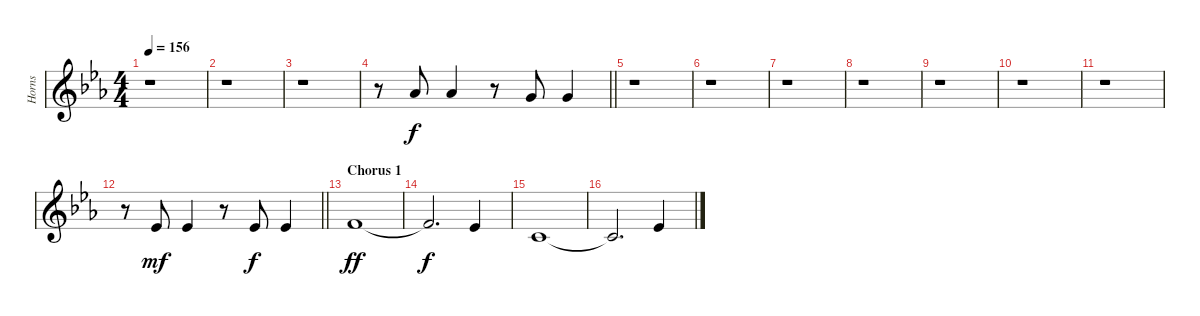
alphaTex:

\track ("Horns " "Horns ") {instrument frenchhorn}
\staff {score}
\tuning (E4 B3 G3 D3 A2 E2) {hide}
\ts (4 4)
\tempo 156
\clef g2
\ks cminor
r.1{dy f} |
r.1 |
r.1 |
\barLineRight lightlight
r.8 9.2.8 9.2.4 r.8 8.2.8 8.2.4 |
r.1 |
r.1 |
r.1 |
r.1 |
r.1 |
r.1 |
r.1 |
\barLineRight lightlight
r.8 4.2.8{dy mf} 4.2.4 r.8 4.2.8{dy f} 4.2.4 |
\section ("" "Chorus 1")
6.2.1{dy ff} |
6.2{t}.2{d dy f} 8.3.4 |
5.3.1 |
5.3{t}.2{d} 8.3.4
